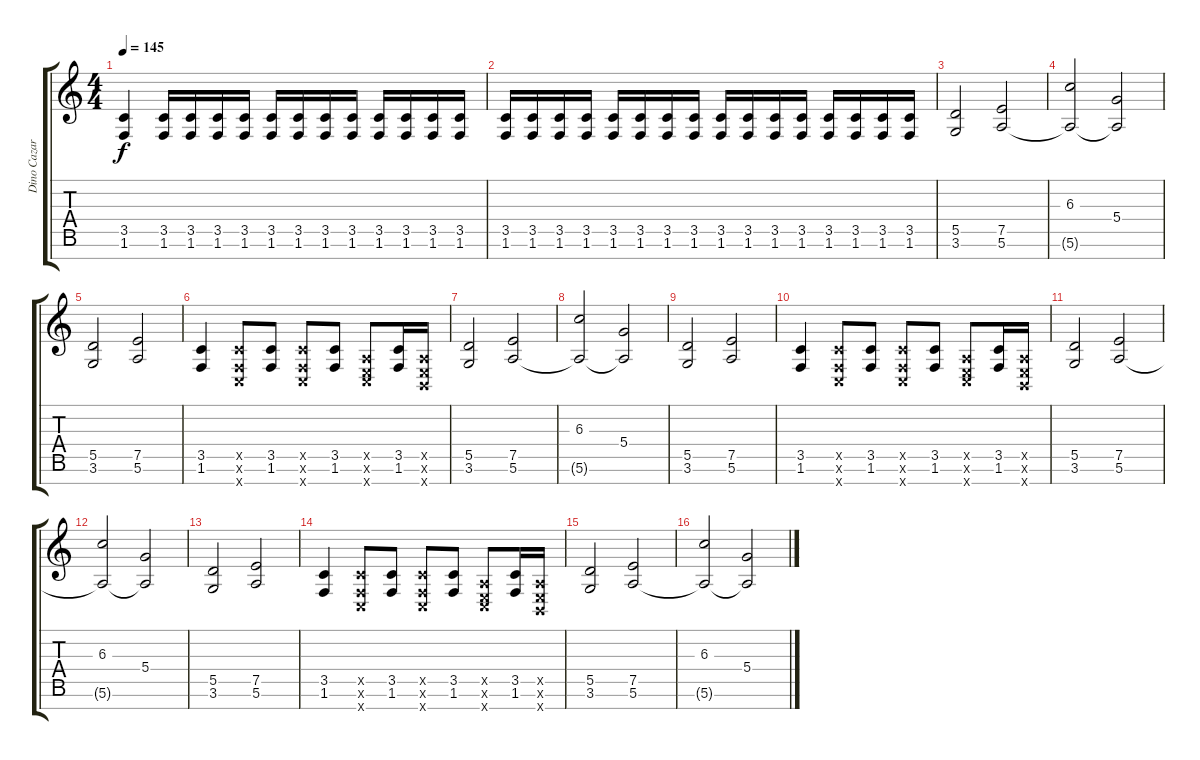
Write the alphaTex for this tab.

\track ("Dino Cazares" "Dino Cazar") {instrument overdrivenguitar}
\staff {score tabs}
\tuning (E4 B3 Gb3 D3 A2 E2 B1) {hide}
\ts (4 4)
\tempo 145
\clef g2
\ks c
(3.5 1.6).4{dy f} (3.5 1.6).16 (3.5 1.6).16 (3.5 1.6).16 (3.5 1.6).16 (3.5 1.6).16 (3.5 1.6).16 (3.5 1.6).16 (3.5 1.6).16 (3.5 1.6).16 (3.5 1.6).16 (3.5 1.6).16 (3.5 1.6).16 |
(3.5 1.6).16 (3.5 1.6).16 (3.5 1.6).16 (3.5 1.6).16 (3.5 1.6).16 (3.5 1.6).16 (3.5 1.6).16 (3.5 1.6).16 (3.5 1.6).16 (3.5 1.6).16 (3.5 1.6).16 (3.5 1.6).16 (3.5 1.6).16 (3.5 1.6).16 (3.5 1.6).16 (3.5 1.6).16 |
(5.5 3.6).2 (7.5 5.6).2 |
(6.3 5.6{t}).2 (5.4 5.6{t}).2 |
(5.5 3.6).2 (7.5 5.6).2 |
(3.5 1.6).4 (3.5{x} 1.6{x} 1.7{x}).8 (3.5 1.6).8 (3.5{x} 1.6{x} 1.7{x}).8 (3.5 1.6).8 (0.5{x} 0.6{x} 1.7{x}).8 (3.5 1.6).16 (0.5{x} 0.6{x} 0.7{x}).16 |
(5.5 3.6).2 (7.5 5.6).2 |
(6.3 5.6{t}).2 (5.4 5.6{t}).2 |
(5.5 3.6).2 (7.5 5.6).2 |
(3.5 1.6).4 (3.5{x} 1.6{x} 1.7{x}).8 (3.5 1.6).8 (3.5{x} 1.6{x} 1.7{x}).8 (3.5 1.6).8 (0.5{x} 0.6{x} 1.7{x}).8 (3.5 1.6).16 (0.5{x} 0.6{x} 0.7{x}).16 |
(5.5 3.6).2 (7.5 5.6).2 |
(6.3 5.6{t}).2 (5.4 5.6{t}).2 |
(5.5 3.6).2 (7.5 5.6).2 |
(3.5 1.6).4 (3.5{x} 1.6{x} 1.7{x}).8 (3.5 1.6).8 (3.5{x} 1.6{x} 1.7{x}).8 (3.5 1.6).8 (0.5{x} 0.6{x} 1.7{x}).8 (3.5 1.6).16 (0.5{x} 0.6{x} 0.7{x}).16 |
(5.5 3.6).2 (7.5 5.6).2 |
(6.3 5.6{t}).2 (5.4 5.6{t}).2
